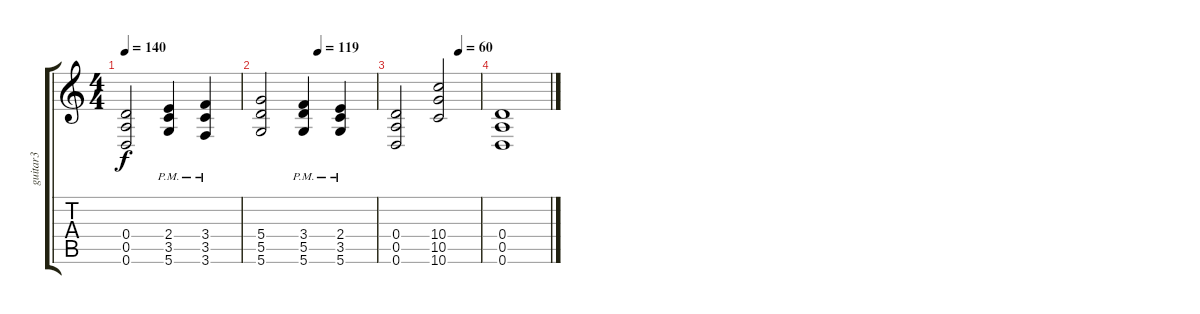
\track ("guitar3" "guitar3") {instrument distortionguitar}
\staff {score tabs}
\tuning (E4 B3 G3 D3 A2 D2) {hide}
\ts (4 4)
\tempo 140
\clef g2
\ks c
(0.4 0.5 0.6).2{dy f} (2.4{pm} 3.5{pm} 5.6{pm}).4 (3.4{pm} 3.5{pm} 3.6{pm}).4 |
\tempo (119 0.5)
(5.4 5.5 5.6).2 (3.4{pm} 5.5{pm} 5.6{pm}).4 (2.4{pm} 3.5{pm} 5.6{pm}).4 |
\tempo (60 0.75)
(0.4 0.5 0.6).2 (10.4 10.5 10.6).2 |
(0.4 0.5 0.6).1
